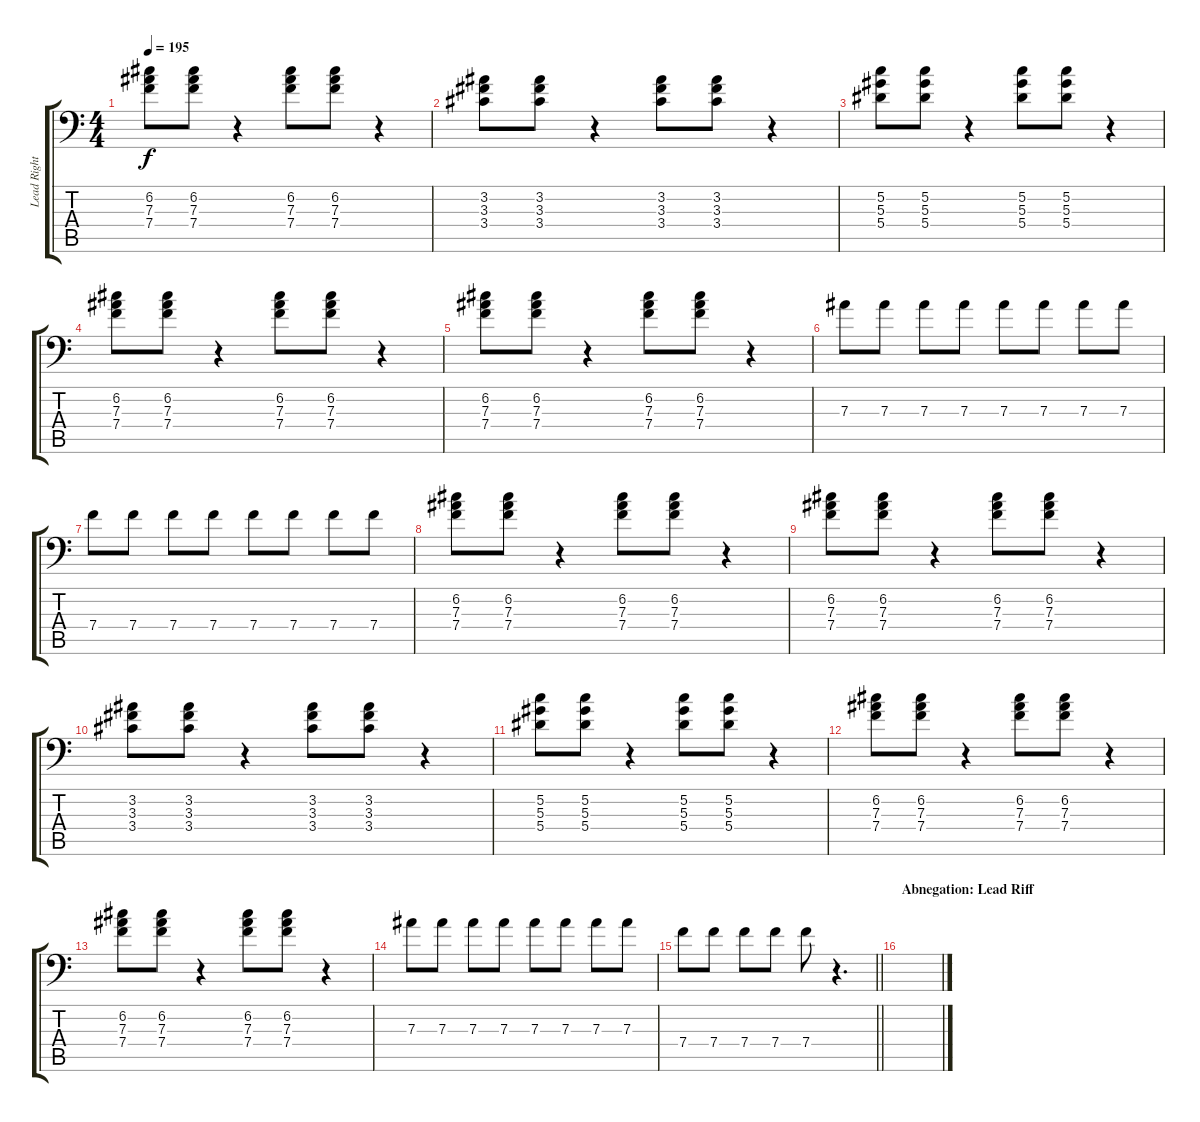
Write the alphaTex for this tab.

\track ("Lead Right 1" "Lead Right") {instrument distortionguitar}
\staff {score tabs}
\tuning (C4 G3 Eb3 Bb2 F2 Bb1) {hide}
\ts (4 4)
\tempo 195
\clef f4
\ks c
(6.2 7.3 7.4).8{dy f} (6.2 7.3 7.4).8 r.4 (6.2 7.3 7.4).8 (6.2 7.3 7.4).8 r.4 |
(3.2 3.3 3.4).8 (3.2 3.3 3.4).8 r.4 (3.2 3.3 3.4).8 (3.2 3.3 3.4).8 r.4 |
(5.2 5.3 5.4).8 (5.2 5.3 5.4).8 r.4 (5.2 5.3 5.4).8 (5.2 5.3 5.4).8 r.4 |
(6.2 7.3 7.4).8 (6.2 7.3 7.4).8 r.4 (6.2 7.3 7.4).8 (6.2 7.3 7.4).8 r.4 |
(6.2 7.3 7.4).8 (6.2 7.3 7.4).8 r.4 (6.2 7.3 7.4).8 (6.2 7.3 7.4).8 r.4 |
7.3.8{instrument distortionguitar} 7.3.8 7.3.8 7.3.8 7.3.8 7.3.8 7.3.8 7.3.8 |
7.4.8 7.4.8 7.4.8 7.4.8 7.4.8 7.4.8 7.4.8 7.4.8 |
(6.2 7.3 7.4).8{instrument overdrivenguitar} (6.2 7.3 7.4).8 r.4 (6.2 7.3 7.4).8 (6.2 7.3 7.4).8 r.4 |
(6.2 7.3 7.4).8 (6.2 7.3 7.4).8 r.4 (6.2 7.3 7.4).8 (6.2 7.3 7.4).8 r.4 |
(3.2 3.3 3.4).8 (3.2 3.3 3.4).8 r.4 (3.2 3.3 3.4).8 (3.2 3.3 3.4).8 r.4 |
(5.2 5.3 5.4).8 (5.2 5.3 5.4).8 r.4 (5.2 5.3 5.4).8 (5.2 5.3 5.4).8 r.4 |
(6.2 7.3 7.4).8 (6.2 7.3 7.4).8 r.4 (6.2 7.3 7.4).8 (6.2 7.3 7.4).8 r.4 |
(6.2 7.3 7.4).8 (6.2 7.3 7.4).8 r.4 (6.2 7.3 7.4).8 (6.2 7.3 7.4).8 r.4 |
7.3.8{instrument distortionguitar} 7.3.8 7.3.8 7.3.8 7.3.8 7.3.8 7.3.8 7.3.8 |
\barLineRight lightlight
7.4.8 7.4.8 7.4.8 7.4.8 7.4.8 r.4{d} |
\section ("" "Abnegation: Lead Riff")
